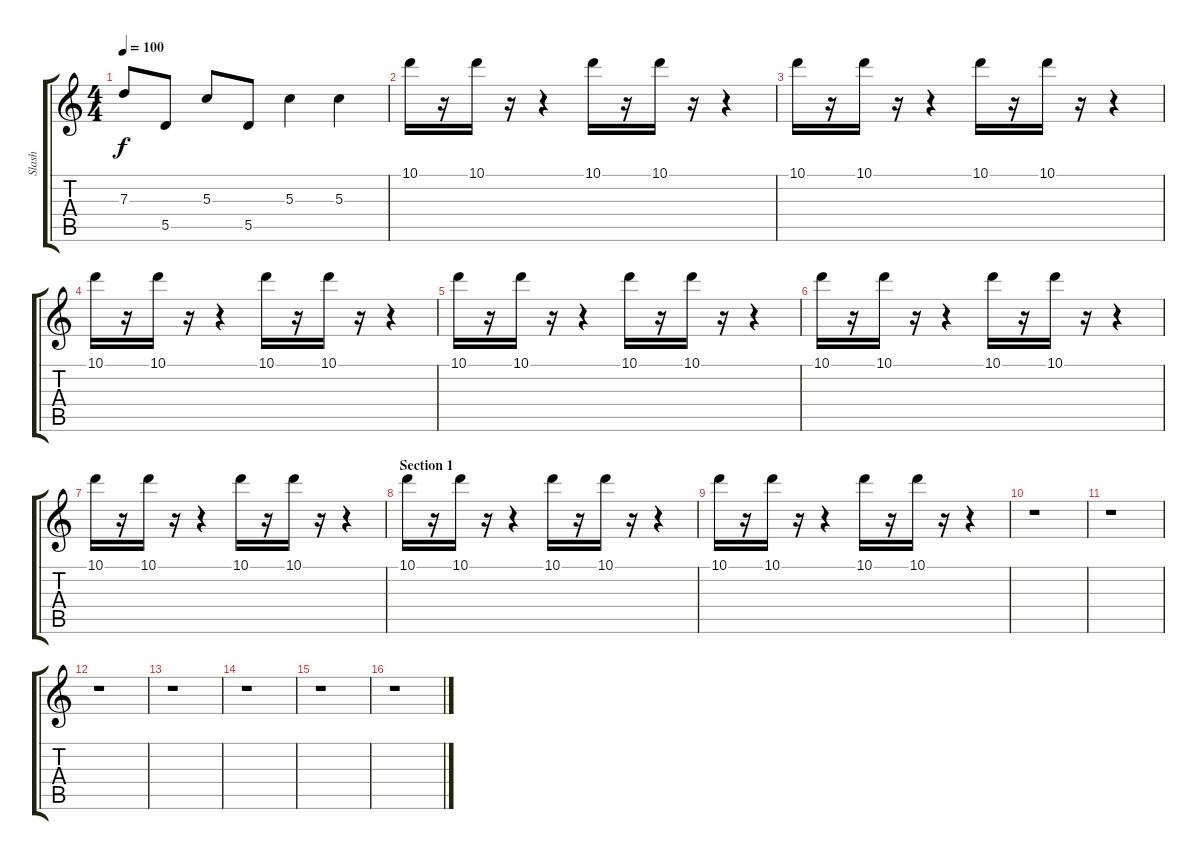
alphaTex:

\track ("Slash" "Slash") {instrument electricguitarjazz}
\staff {score tabs}
\tuning (E4 B3 G3 D3 A2 E2) {hide}
\ts (4 4)
\tempo 100
\clef g2
\ks c
7.3.8{dy f} 5.5.8 5.3.8 5.5.8 5.3.4 5.3.4 |
10.1.16 r.16 10.1.16 r.16 r.4 10.1.16 r.16 10.1.16 r.16 r.4 |
10.1.16 r.16 10.1.16 r.16 r.4 10.1.16 r.16 10.1.16 r.16 r.4 |
10.1.16 r.16 10.1.16 r.16 r.4 10.1.16 r.16 10.1.16 r.16 r.4 |
10.1.16 r.16 10.1.16 r.16 r.4 10.1.16 r.16 10.1.16 r.16 r.4 |
10.1.16 r.16 10.1.16 r.16 r.4 10.1.16 r.16 10.1.16 r.16 r.4 |
10.1.16 r.16 10.1.16 r.16 r.4 10.1.16 r.16 10.1.16 r.16 r.4 |
\section ("" "Section 1")
10.1.16 r.16 10.1.16 r.16 r.4 10.1.16 r.16 10.1.16 r.16 r.4 |
10.1.16 r.16 10.1.16 r.16 r.4 10.1.16 r.16 10.1.16 r.16 r.4 |
r.1 |
r.1 |
r.1 |
r.1 |
r.1 |
r.1 |
r.1
